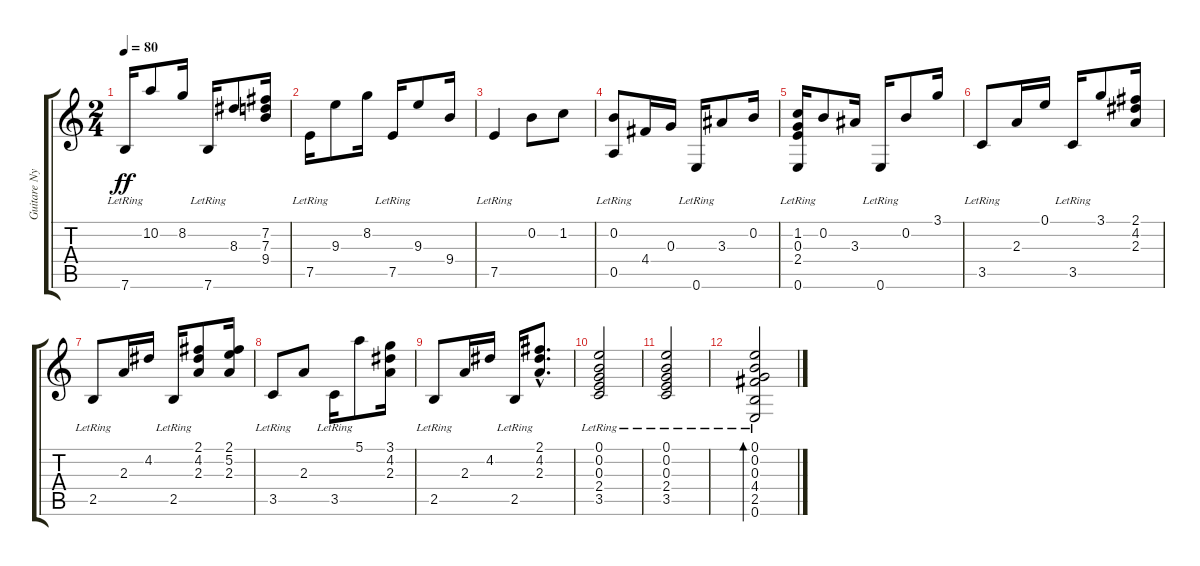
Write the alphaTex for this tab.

\track ("Guitare Nylon" "Guitare Ny") {instrument acousticguitarnylon}
\staff {score tabs}
\tuning (E4 B3 G3 D3 A2 E2) {hide}
\ts (2 4)
\tempo 80
\clef g2
\ks c
7.6{lr}.16{dy ff} 10.2.8 8.2.16 7.6{lr}.16 8.3.8 (7.2 7.3 9.4).16 |
7.5{lr}.16 9.3.8 8.2.16 7.5{lr}.16 9.3.8 9.4.16 |
7.5{lr}.4 0.2.8 1.2.8 |
(0.2 0.5{lr}).8 4.4.16 0.3.16 0.6{lr}.16 3.3.8 0.2.16 |
(1.2 0.3 2.4 0.6{lr}).16 0.2.8 3.3.16 0.6{lr}.16 0.2.8 3.1.16 |
3.5{lr}.8 2.3.16 0.1.16 3.5{lr}.16 3.1.8 (2.1 4.2 2.3).16 |
2.5{lr}.8 2.3.16 4.2.16 2.5{lr}.16 (2.1 4.2 2.3).8 (2.1 5.2 2.3).16 |
3.5{lr}.8 2.3.8 3.5{lr}.16 5.1.8 (3.1 4.2 2.3).16 |
2.5{lr}.8 2.3.16 4.2.16 2.5{lr}.16 (2.1{hac} 4.2{hac} 2.3{hac}).8{d} |
(0.1 0.2 0.3 2.4 3.5{lr}).2 |
(0.1 0.2 0.3 2.4 3.5{lr}).2 |
(0.1{lr} 0.2 0.3 4.4 2.5 0.6{lr}).2{bd 120}
